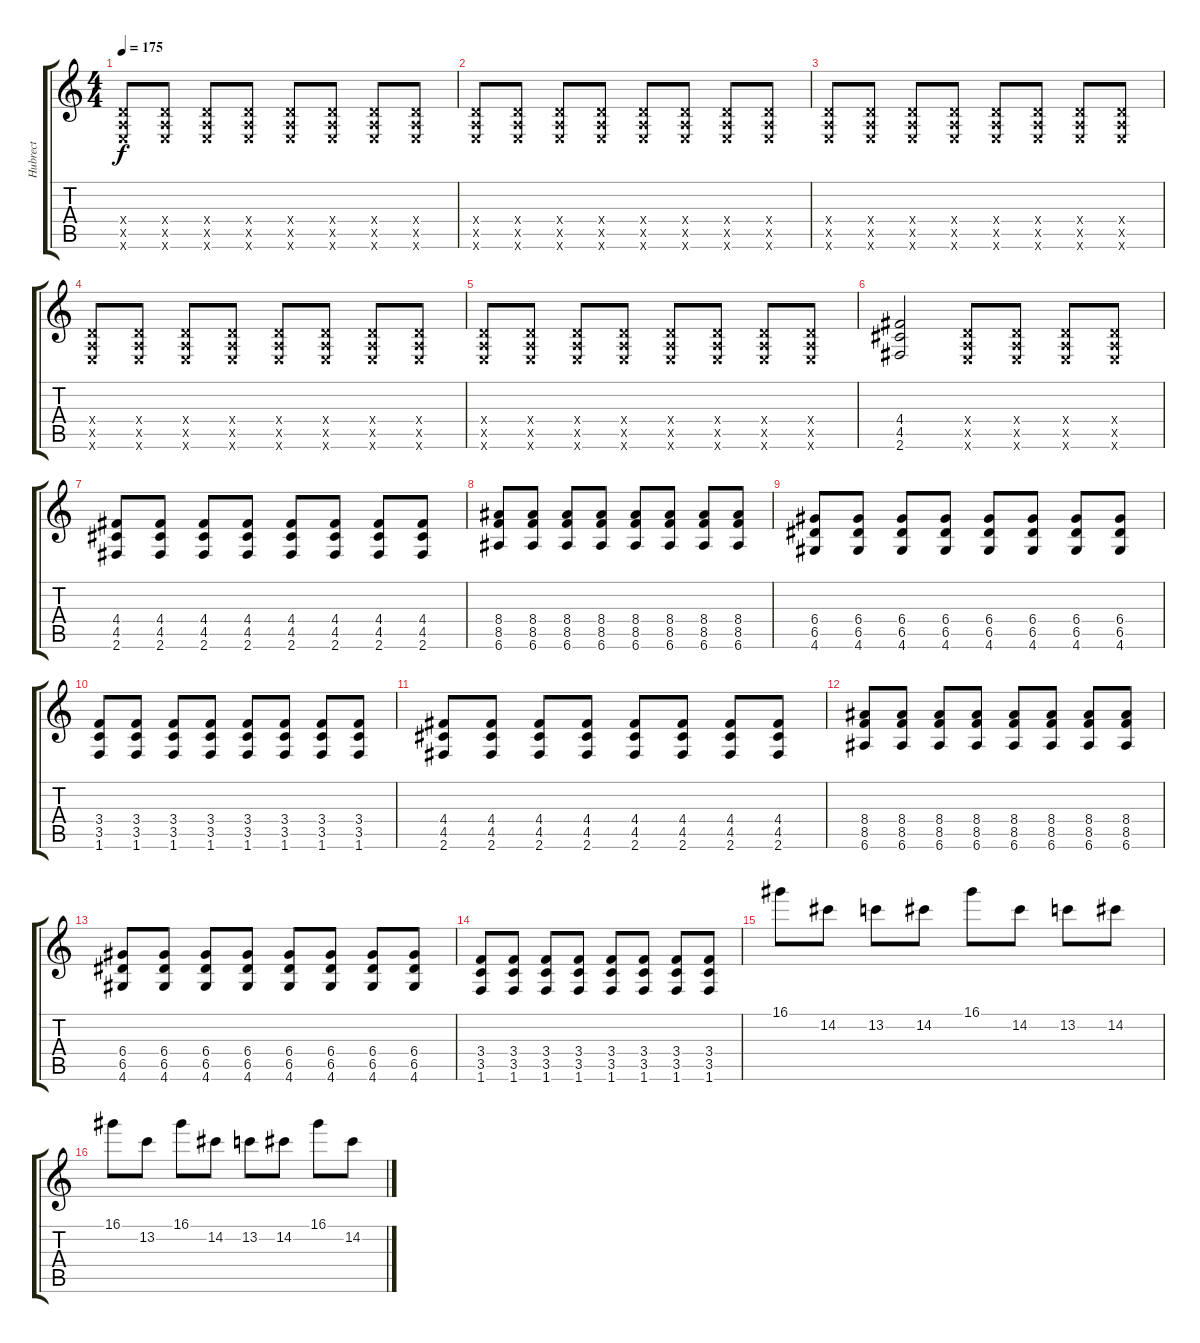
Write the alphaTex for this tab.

\track ("Hubrect" "Hubrect") {instrument distortionguitar}
\staff {score tabs}
\tuning (E4 B3 G3 D3 A2 E2) {hide}
\ts (4 4)
\tempo 175
\clef g2
\ks c
(0.4{x} 0.5{x} 0.6{x}).8{dy f} (0.4{x} 0.5{x} 0.6{x}).8 (0.4{x} 0.5{x} 0.6{x}).8 (0.4{x} 0.5{x} 0.6{x}).8 (0.4{x} 0.5{x} 0.6{x}).8 (0.4{x} 0.5{x} 0.6{x}).8 (0.4{x} 0.5{x} 0.6{x}).8 (0.4{x} 0.5{x} 0.6{x}).8 |
(0.4{x} 0.5{x} 0.6{x}).8 (0.4{x} 0.5{x} 0.6{x}).8 (0.4{x} 0.5{x} 0.6{x}).8 (0.4{x} 0.5{x} 0.6{x}).8 (0.4{x} 0.5{x} 0.6{x}).8 (0.4{x} 0.5{x} 0.6{x}).8 (0.4{x} 0.5{x} 0.6{x}).8 (0.4{x} 0.5{x} 0.6{x}).8 |
(0.4{x} 0.5{x} 0.6{x}).8 (0.4{x} 0.5{x} 0.6{x}).8 (0.4{x} 0.5{x} 0.6{x}).8 (0.4{x} 0.5{x} 0.6{x}).8 (0.4{x} 0.5{x} 0.6{x}).8 (0.4{x} 0.5{x} 0.6{x}).8 (0.4{x} 0.5{x} 0.6{x}).8 (0.4{x} 0.5{x} 0.6{x}).8 |
(0.4{x} 0.5{x} 0.6{x}).8 (0.4{x} 0.5{x} 0.6{x}).8 (0.4{x} 0.5{x} 0.6{x}).8 (0.4{x} 0.5{x} 0.6{x}).8 (0.4{x} 0.5{x} 0.6{x}).8 (0.4{x} 0.5{x} 0.6{x}).8 (0.4{x} 0.5{x} 0.6{x}).8 (0.4{x} 0.5{x} 0.6{x}).8 |
(0.4{x} 0.5{x} 0.6{x}).8 (0.4{x} 0.5{x} 0.6{x}).8 (0.4{x} 0.5{x} 0.6{x}).8 (0.4{x} 0.5{x} 0.6{x}).8 (0.4{x} 0.5{x} 0.6{x}).8 (0.4{x} 0.5{x} 0.6{x}).8 (0.4{x} 0.5{x} 0.6{x}).8 (0.4{x} 0.5{x} 0.6{x}).8 |
(4.4 4.5 2.6).2 (0.4{x} 0.5{x} 0.6{x}).8 (0.4{x} 0.5{x} 0.6{x}).8 (0.4{x} 0.5{x} 0.6{x}).8 (0.4{x} 0.5{x} 0.6{x}).8 |
(4.4 4.5 2.6).8 (4.4 4.5 2.6).8 (4.4 4.5 2.6).8 (4.4 4.5 2.6).8 (4.4 4.5 2.6).8 (4.4 4.5 2.6).8 (4.4 4.5 2.6).8 (4.4 4.5 2.6).8 |
(8.4 8.5 6.6).8 (8.4 8.5 6.6).8 (8.4 8.5 6.6).8 (8.4 8.5 6.6).8 (8.4 8.5 6.6).8 (8.4 8.5 6.6).8 (8.4 8.5 6.6).8 (8.4 8.5 6.6).8 |
(6.4 6.5 4.6).8 (6.4 6.5 4.6).8 (6.4 6.5 4.6).8 (6.4 6.5 4.6).8 (6.4 6.5 4.6).8 (6.4 6.5 4.6).8 (6.4 6.5 4.6).8 (6.4 6.5 4.6).8 |
(3.4 3.5 1.6).8 (3.4 3.5 1.6).8 (3.4 3.5 1.6).8 (3.4 3.5 1.6).8 (3.4 3.5 1.6).8 (3.4 3.5 1.6).8 (3.4 3.5 1.6).8 (3.4 3.5 1.6).8 |
(4.4 4.5 2.6).8 (4.4 4.5 2.6).8 (4.4 4.5 2.6).8 (4.4 4.5 2.6).8 (4.4 4.5 2.6).8 (4.4 4.5 2.6).8 (4.4 4.5 2.6).8 (4.4 4.5 2.6).8 |
(8.4 8.5 6.6).8 (8.4 8.5 6.6).8 (8.4 8.5 6.6).8 (8.4 8.5 6.6).8 (8.4 8.5 6.6).8 (8.4 8.5 6.6).8 (8.4 8.5 6.6).8 (8.4 8.5 6.6).8 |
(6.4 6.5 4.6).8 (6.4 6.5 4.6).8 (6.4 6.5 4.6).8 (6.4 6.5 4.6).8 (6.4 6.5 4.6).8 (6.4 6.5 4.6).8 (6.4 6.5 4.6).8 (6.4 6.5 4.6).8 |
(3.4 3.5 1.6).8 (3.4 3.5 1.6).8 (3.4 3.5 1.6).8 (3.4 3.5 1.6).8 (3.4 3.5 1.6).8 (3.4 3.5 1.6).8 (3.4 3.5 1.6).8 (3.4 3.5 1.6).8 |
16.1.8 14.2.8 13.2.8 14.2.8 16.1.8 14.2.8 13.2.8 14.2.8 |
16.1.8 13.2.8 16.1.8 14.2.8 13.2.8 14.2.8 16.1.8 14.2.8
